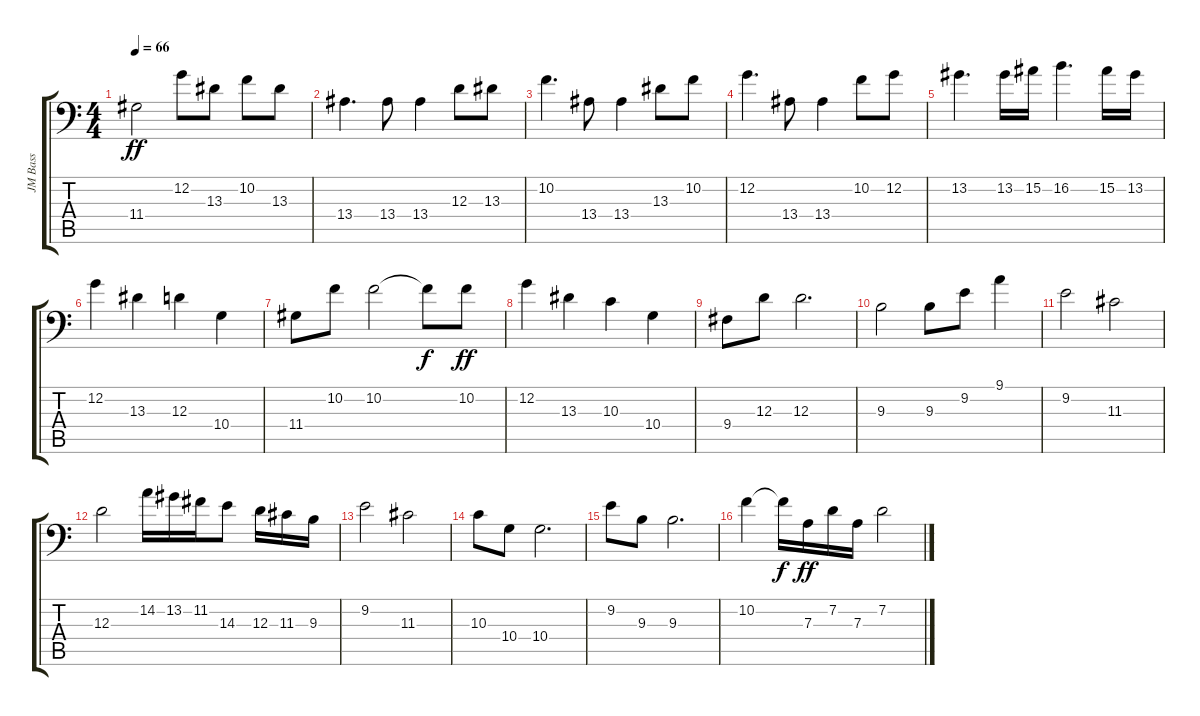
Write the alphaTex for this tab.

\track ("JM Bass" "JM Bass") {instrument electricbassfinger}
\staff {score tabs}
\tuning (C3 G2 D2 A1 E1 B0) {hide}
\ts (4 4)
\tempo 66
\clef f4
\ks c
11.4.2{dy ff} 12.2.8 13.3.8 10.2.8 13.3.8 |
13.4.4{d} 13.4.8 13.4.4 12.3.8 13.3.8 |
10.2.4{d} 13.4.8 13.4.4 13.3.8 10.2.8 |
12.2.4{d} 13.4.8 13.4.4 10.2.8 12.2.8 |
13.2.4{d} 13.2.16 15.2.16 16.2.4{d} 15.2.16 13.2.16 |
12.2.4 13.3.4 12.3.4 10.4.4 |
11.4.8 10.2.8 10.2.2 10.2{t}.8{dy f} 10.2.8{dy ff} |
12.2.4 13.3.4 10.3.4 10.4.4 |
9.4.8 12.3.8 12.3.2{d} |
9.3.2 9.3.8 9.2.8 9.1.4 |
9.2.2 11.3.2 |
12.3.2 14.2.16 13.2.16 11.2.16 14.3.8 12.3.16 11.3.16 9.3.16 |
9.2.2 11.3.2 |
10.3.8 10.4.8 10.4.2{d} |
9.2.8 9.3.8 9.3.2{d} |
10.2.4 10.2{t}.16{dy f} 7.3.16{dy ff} 7.2.16 7.3.16 7.2.2
